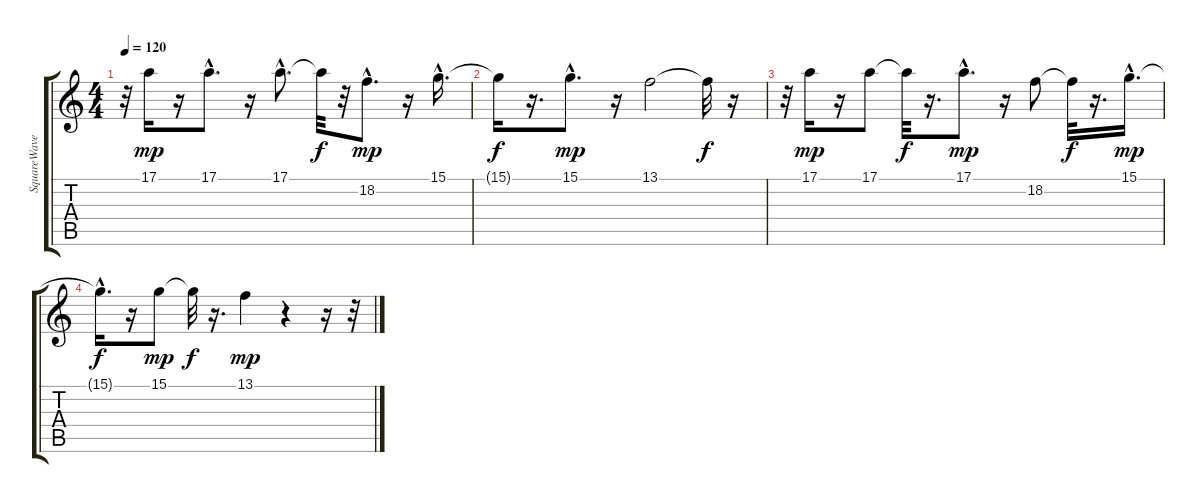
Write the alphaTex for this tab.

\track ("SquareWave" "SquareWave") {instrument lead1square}
\staff {score tabs}
\tuning (E4 B3 G3 D3 A2 E2) {hide}
\ts (4 4)
\tempo 120
\clef g2
\ks c
r.32{dy f} 17.1.16{dy mp volume 1} r.16 17.1{hac}.8{d volume 0} r.16 17.1{hac}.8{d volume 0} 17.1{t}.32{dy f} r.32 18.2{hac}.8{d dy mp} r.16 15.1{hac}.16{d} |
15.1{t}.16{dy f} r.16{d} 15.1{hac}.8{d dy mp} r.16 13.1.2 13.1{t}.32{dy f} r.16 |
r.32 17.1.16{dy mp} r.16 17.1.8 17.1{t}.32{dy f} r.16{d} 17.1{hac}.8{d dy mp} r.16 18.2.8 18.2{t}.32{dy f} r.16{d} 15.1{hac}.16{d dy mp} |
15.1{hac t}.16{d dy f} r.16 15.1.8{dy mp} 15.1{t}.32{dy f} r.16{d} 13.1.4{dy mp} r.4 r.16 r.32
